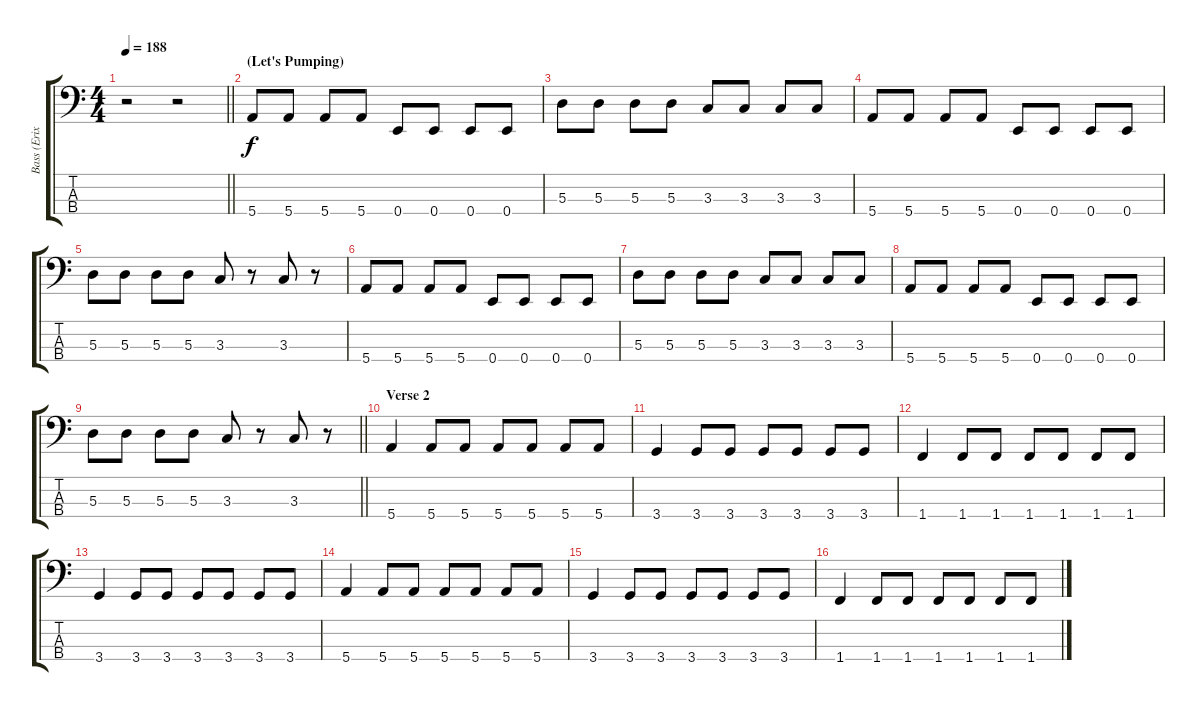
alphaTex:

\track ("Bass (Erix)" "Bass (Erix") {instrument electricbasspick}
\staff {score tabs}
\tuning (G2 D2 A1 E1) {hide}
\ts (4 4)
\tempo 188
\clef f4
\barLineRight lightlight
\ks c
r.2{dy f} r.2 |
\section ("" "(Let's Pumping)")
5.4.8 5.4.8 5.4.8 5.4.8 0.4.8 0.4.8 0.4.8 0.4.8 |
5.3.8 5.3.8 5.3.8 5.3.8 3.3.8 3.3.8 3.3.8 3.3.8 |
5.4.8 5.4.8 5.4.8 5.4.8 0.4.8 0.4.8 0.4.8 0.4.8 |
5.3.8 5.3.8 5.3.8 5.3.8 3.3.8 r.8 3.3.8 r.8 |
5.4.8 5.4.8 5.4.8 5.4.8 0.4.8 0.4.8 0.4.8 0.4.8 |
5.3.8 5.3.8 5.3.8 5.3.8 3.3.8 3.3.8 3.3.8 3.3.8 |
5.4.8 5.4.8 5.4.8 5.4.8 0.4.8 0.4.8 0.4.8 0.4.8 |
\barLineRight lightlight
5.3.8 5.3.8 5.3.8 5.3.8 3.3.8 r.8 3.3.8 r.8 |
\section ("" "Verse 2")
5.4.4 5.4.8 5.4.8 5.4.8 5.4.8 5.4.8 5.4.8 |
3.4.4 3.4.8 3.4.8 3.4.8 3.4.8 3.4.8 3.4.8 |
1.4.4 1.4.8 1.4.8 1.4.8 1.4.8 1.4.8 1.4.8 |
3.4.4 3.4.8 3.4.8 3.4.8 3.4.8 3.4.8 3.4.8 |
5.4.4 5.4.8 5.4.8 5.4.8 5.4.8 5.4.8 5.4.8 |
3.4.4 3.4.8 3.4.8 3.4.8 3.4.8 3.4.8 3.4.8 |
1.4.4 1.4.8 1.4.8 1.4.8 1.4.8 1.4.8 1.4.8
